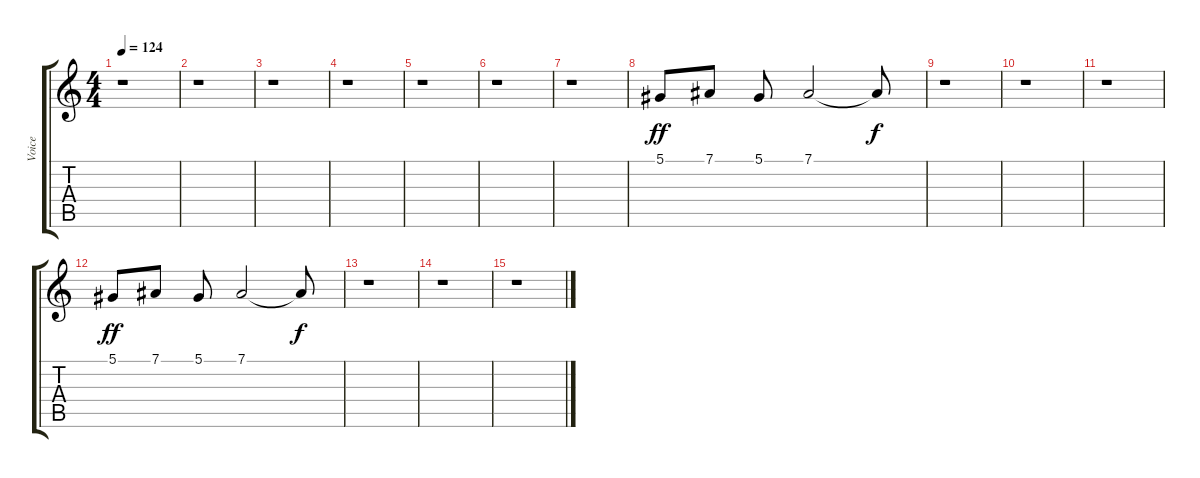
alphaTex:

\track ("Voice" "Voice") {instrument synthvoice}
\staff {score tabs}
\tuning (Eb4 Bb3 Gb3 Db3 Ab2 Eb2) {hide}
\ts (4 4)
\tempo 124
\clef g2
\ks c
r.1{dy ff} |
r.1 |
r.1 |
r.1 |
r.1 |
r.1 |
r.1 |
5.1.8 7.1.8 5.1.8 7.1.2 7.1{t}.8{dy f} |
r.1 |
r.1 |
r.1 |
5.1.8{dy ff} 7.1.8 5.1.8 7.1.2 7.1{t}.8{dy f} |
r.1 |
r.1 |
r.1
